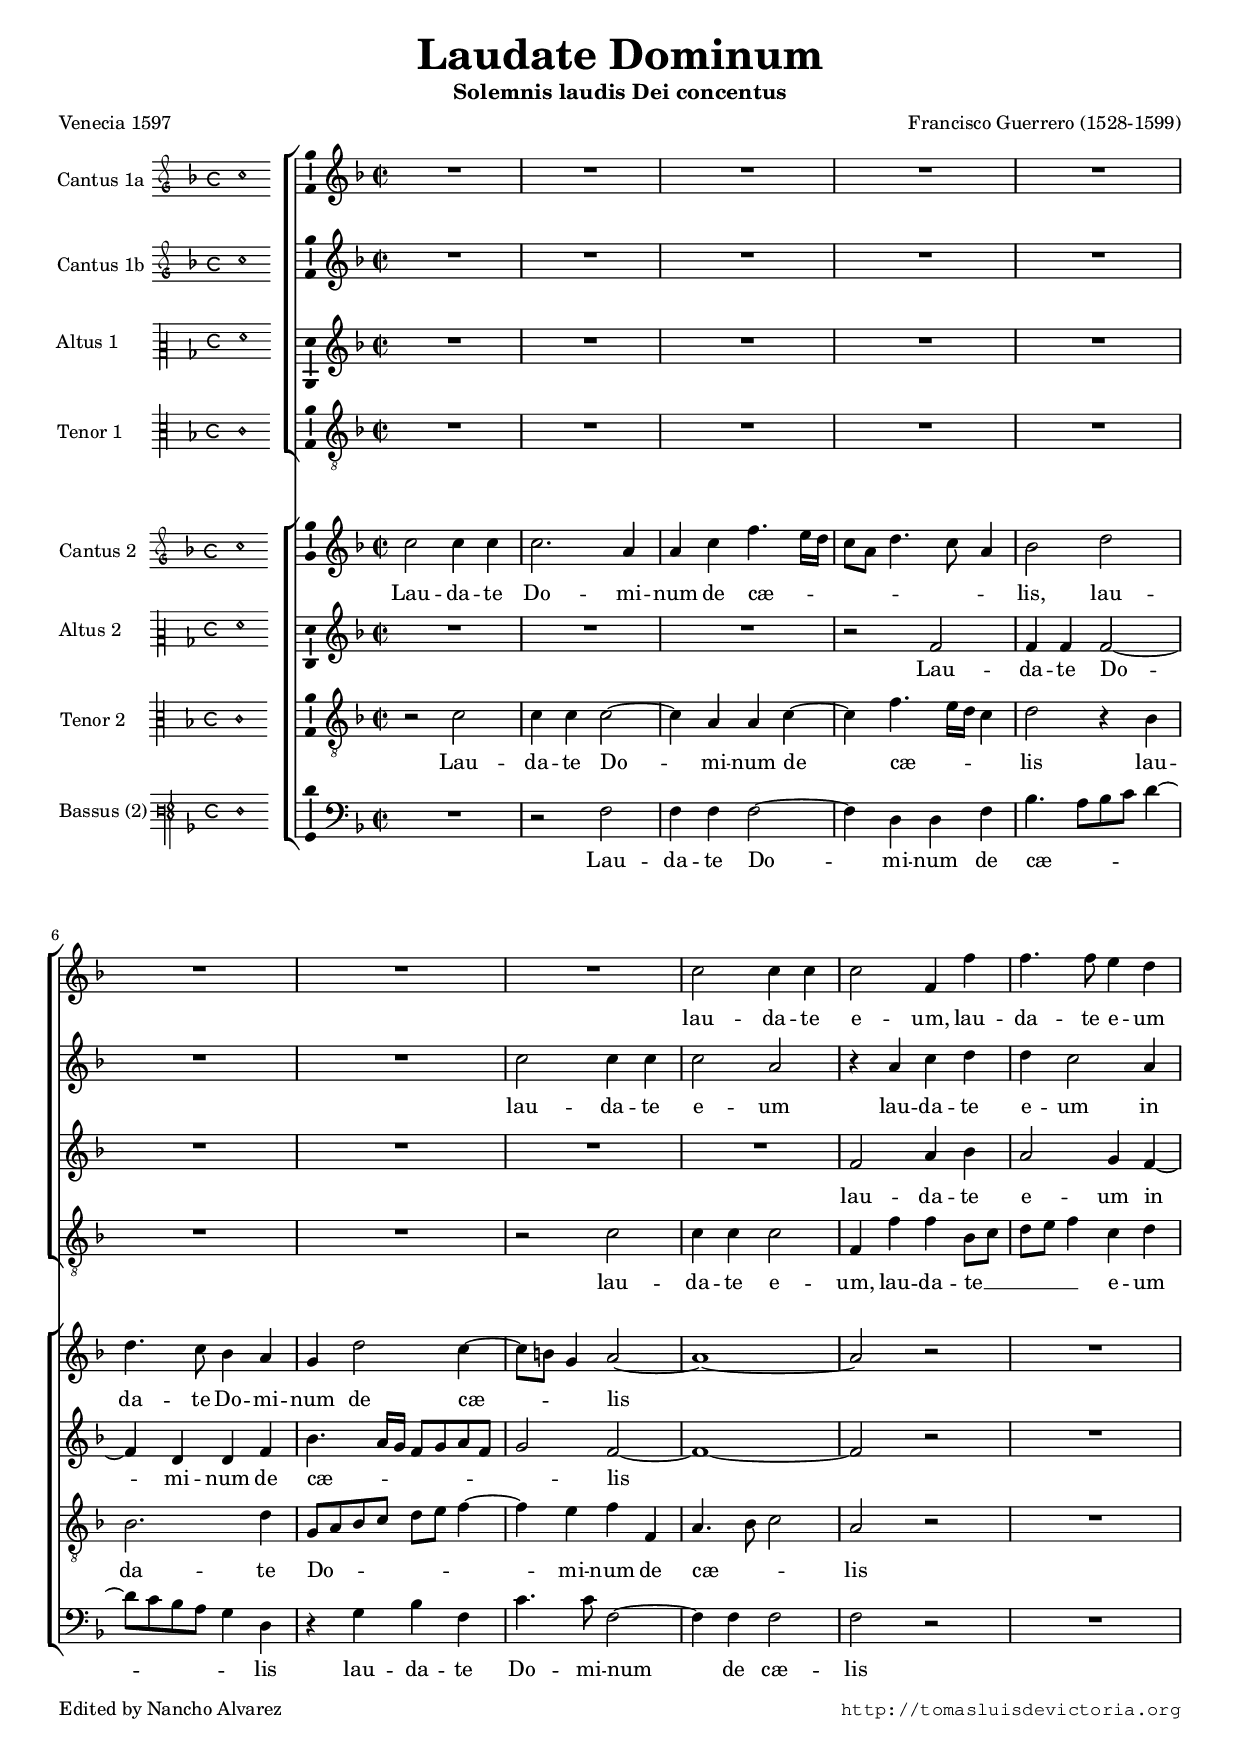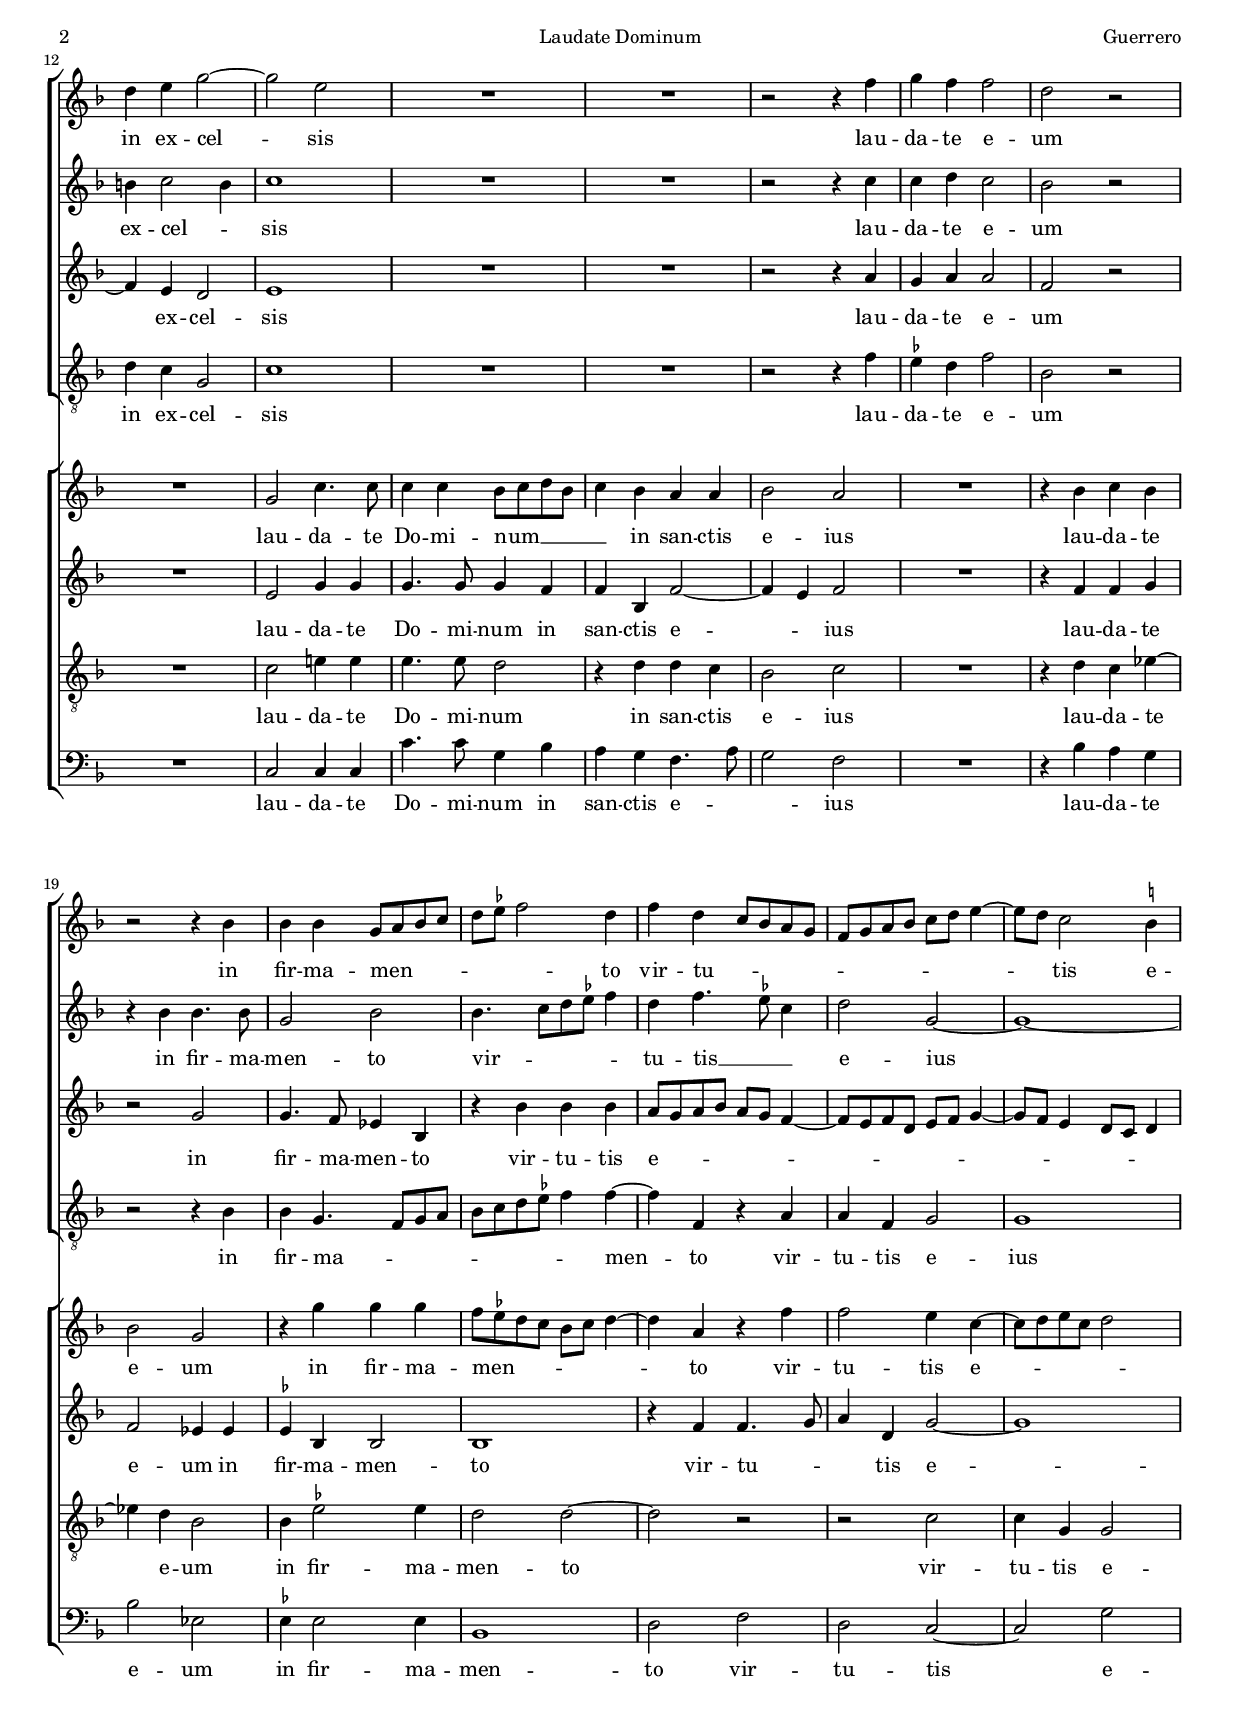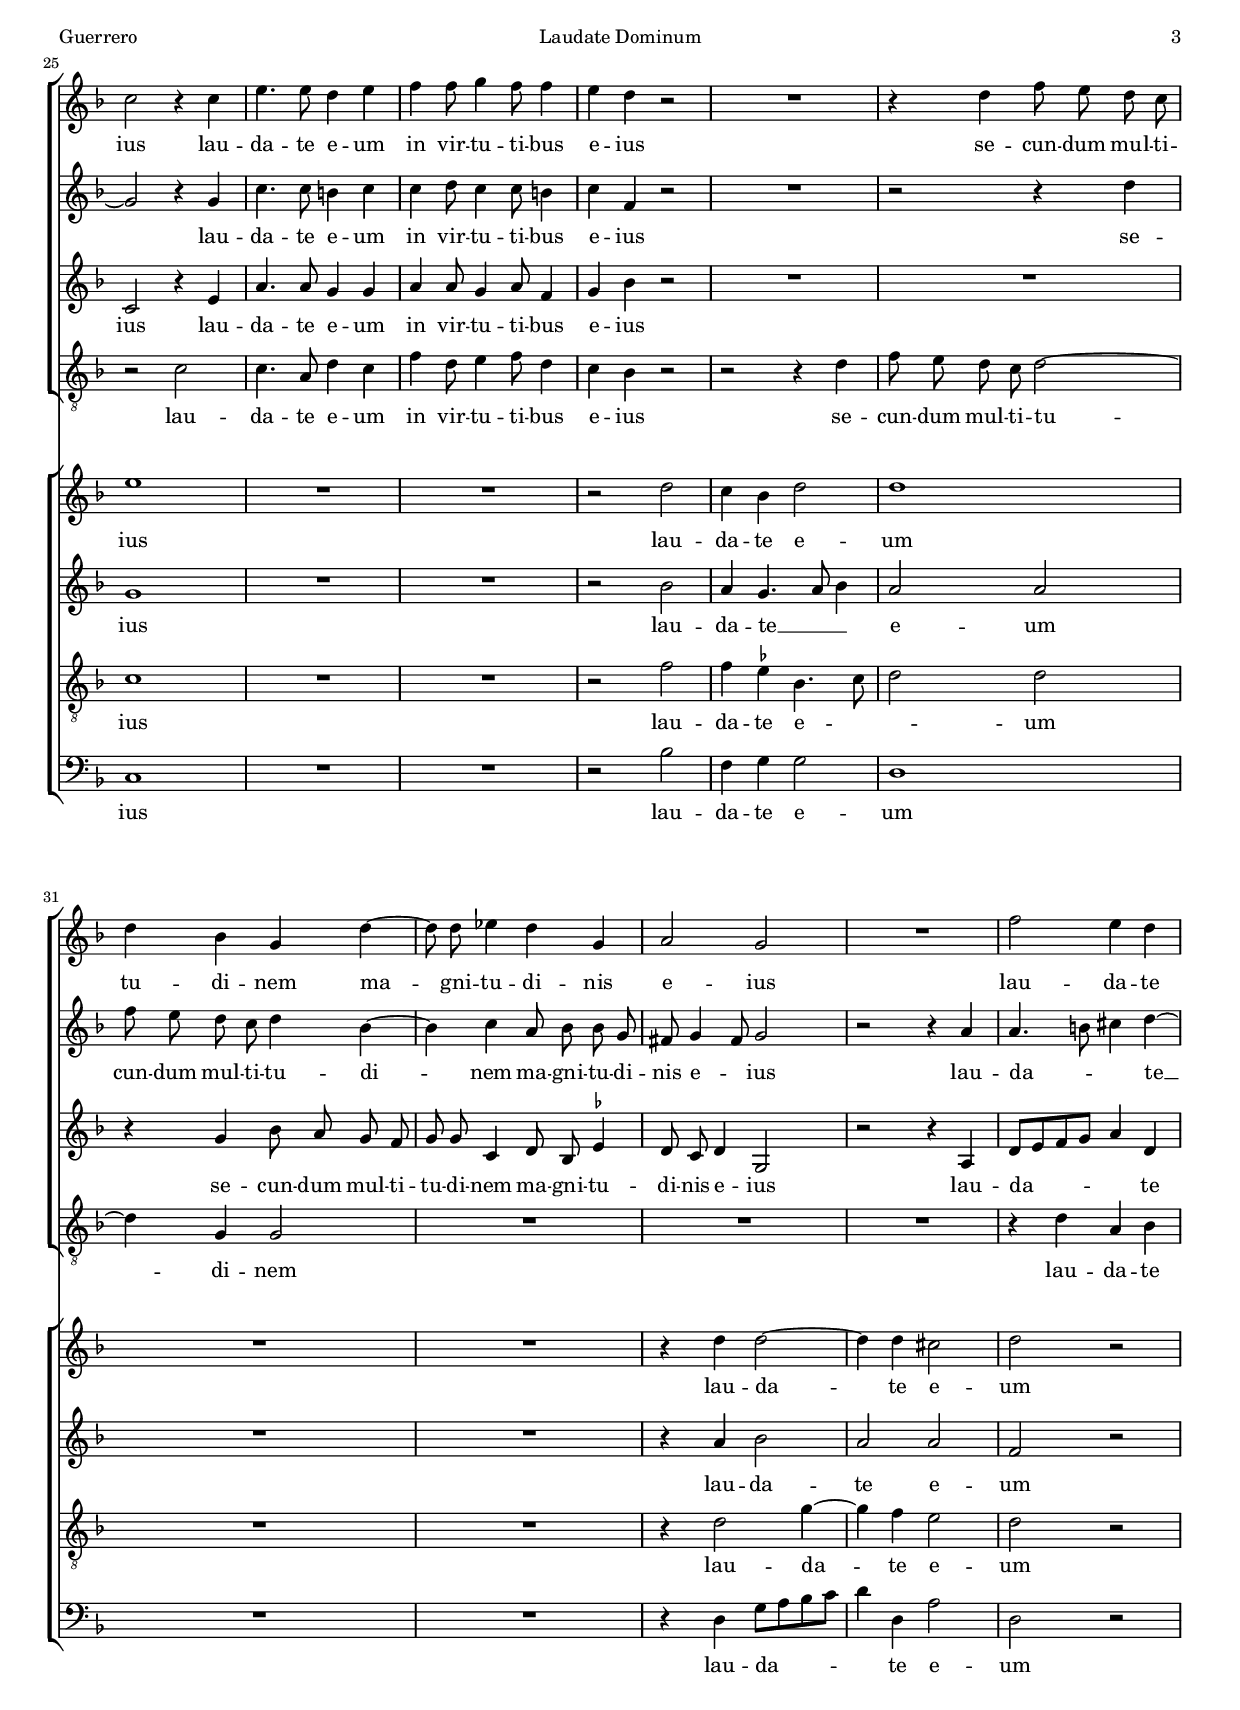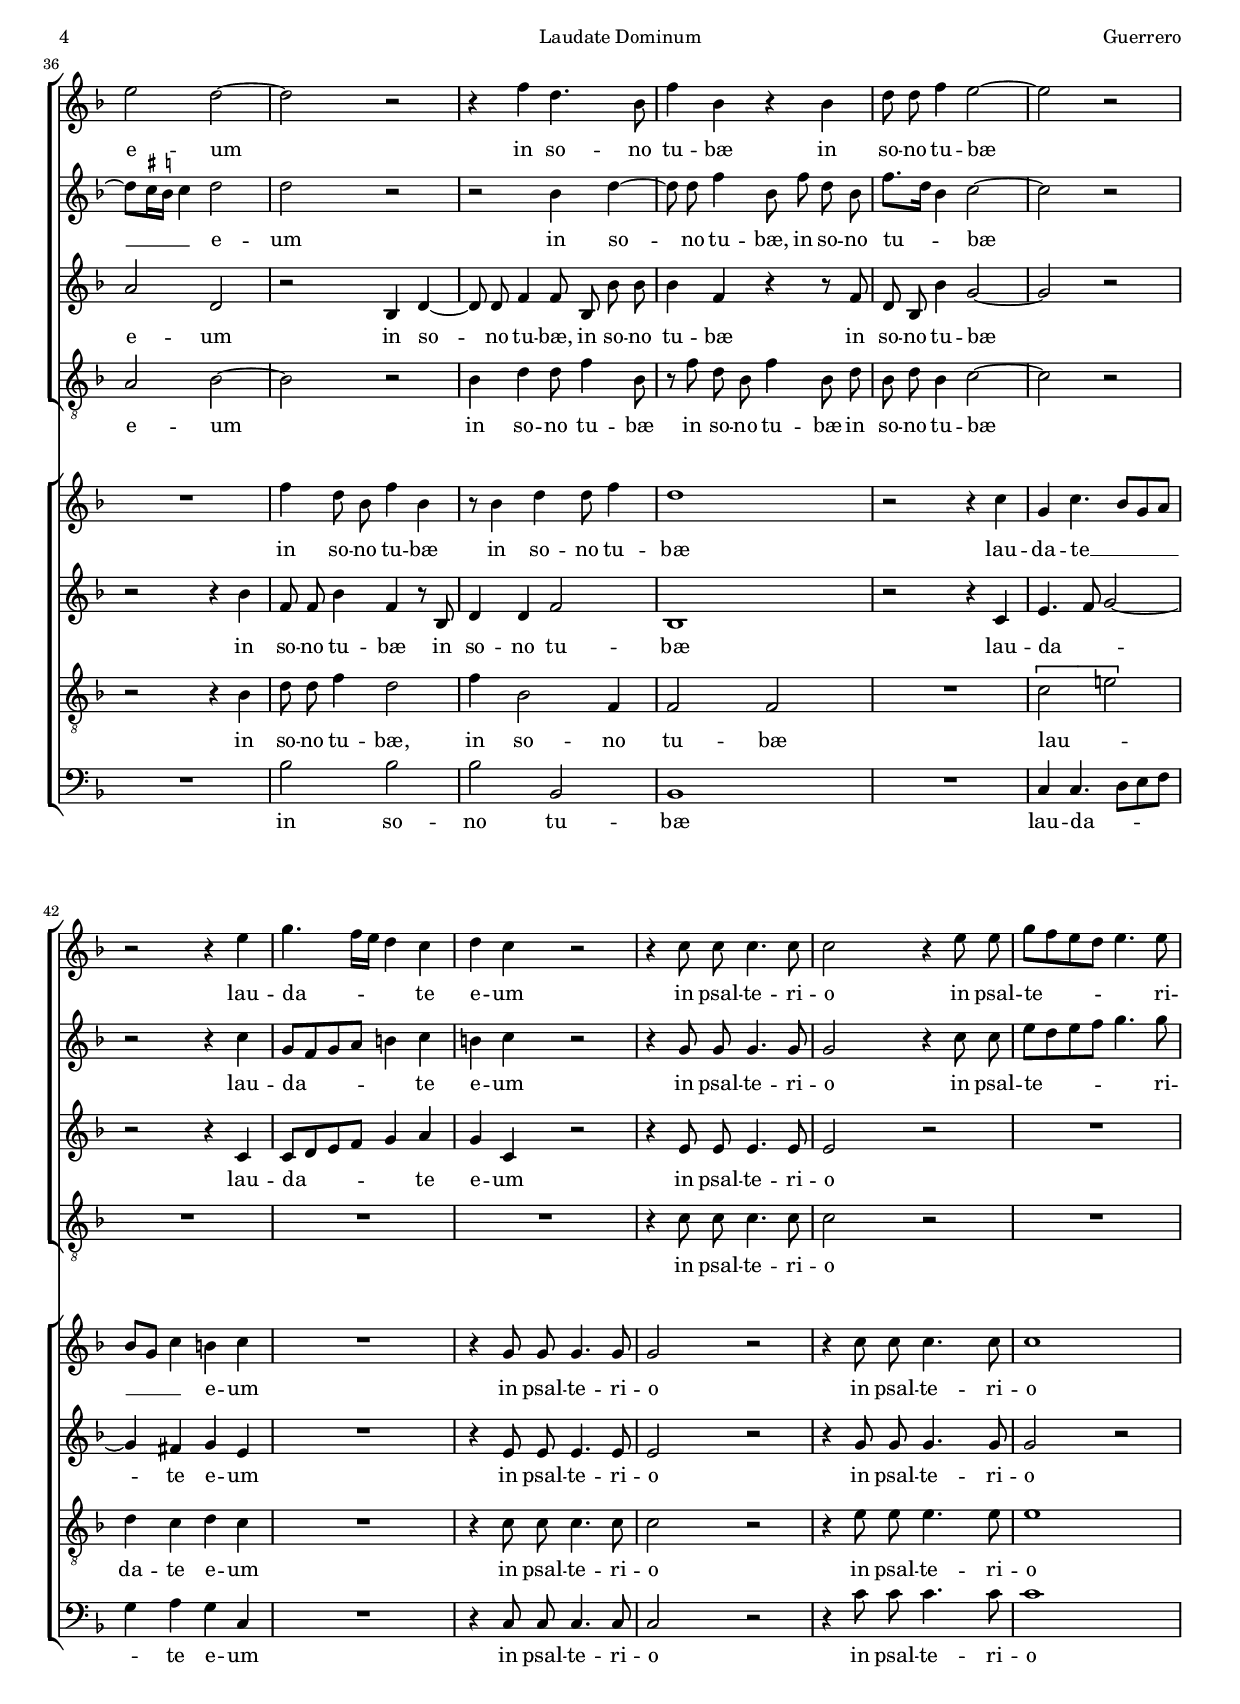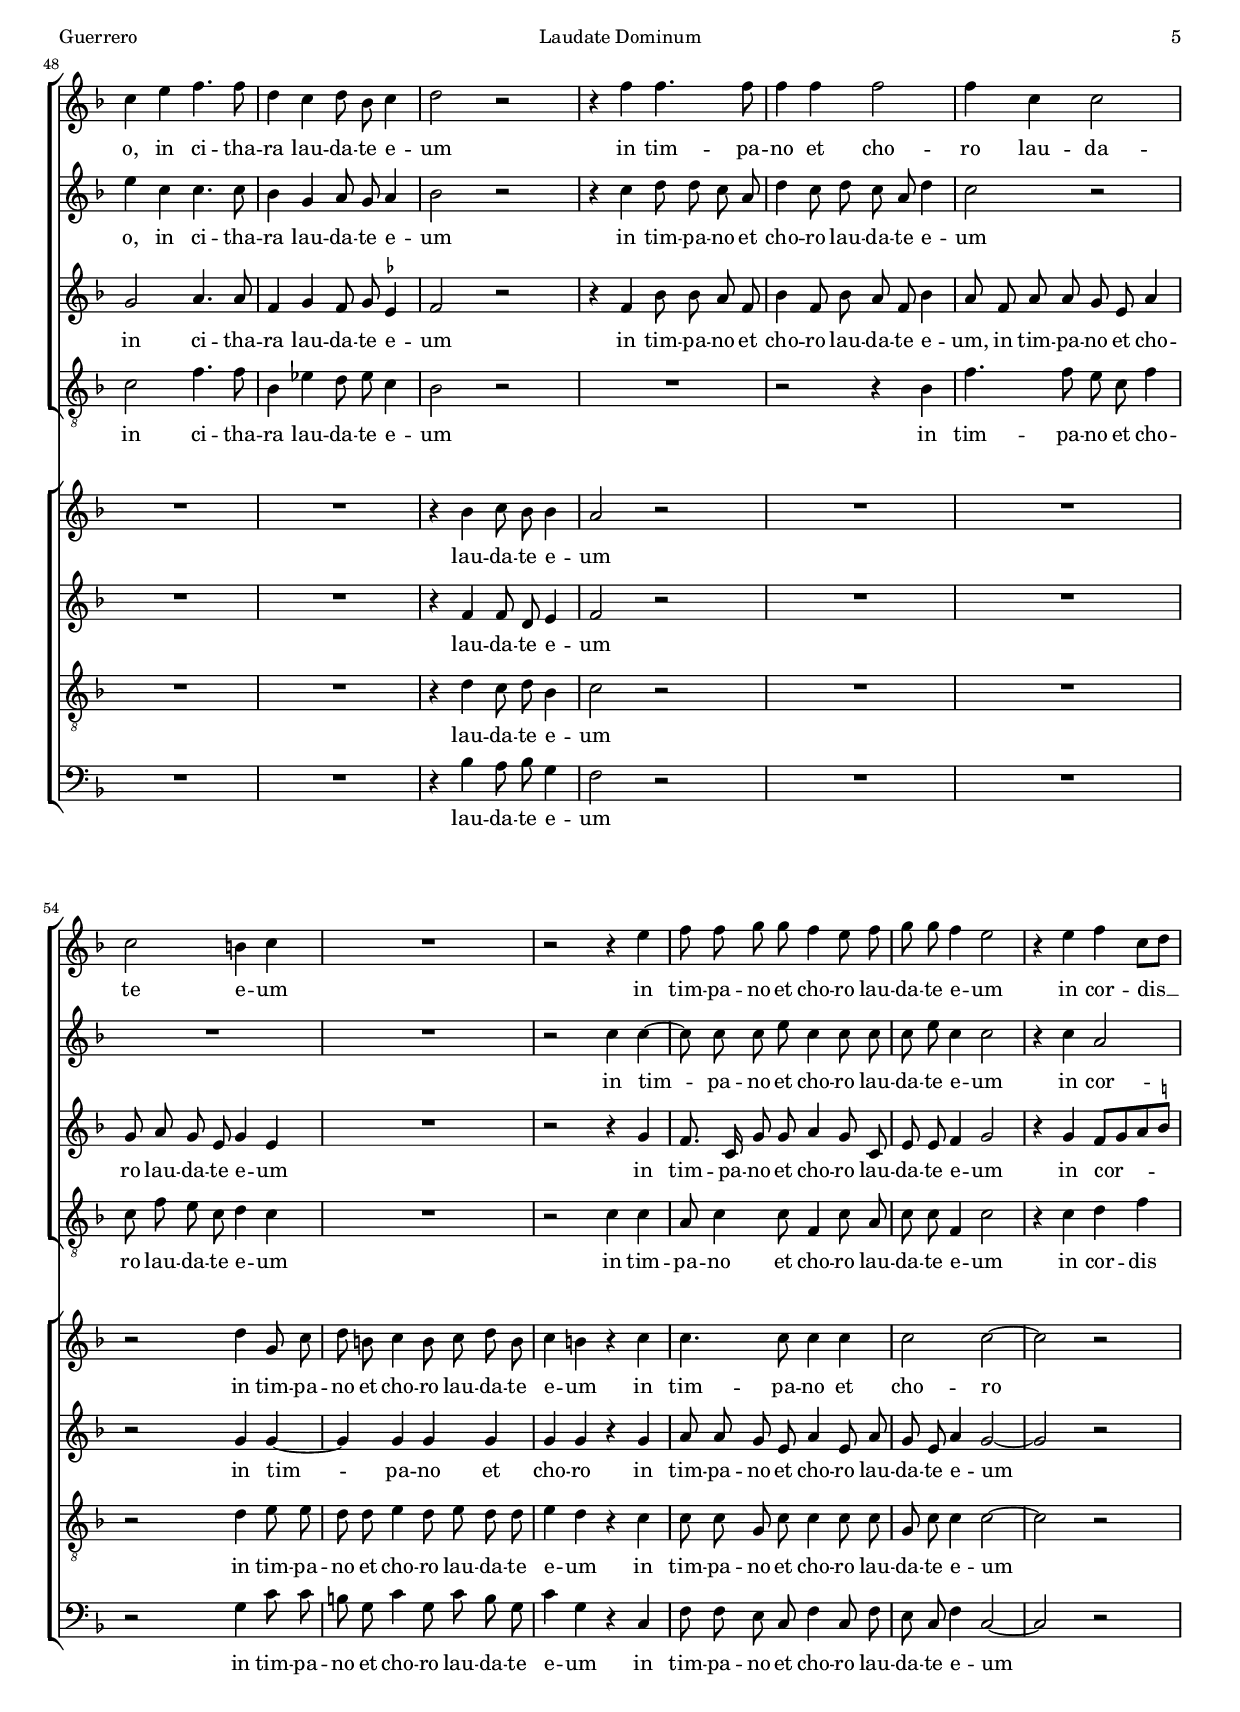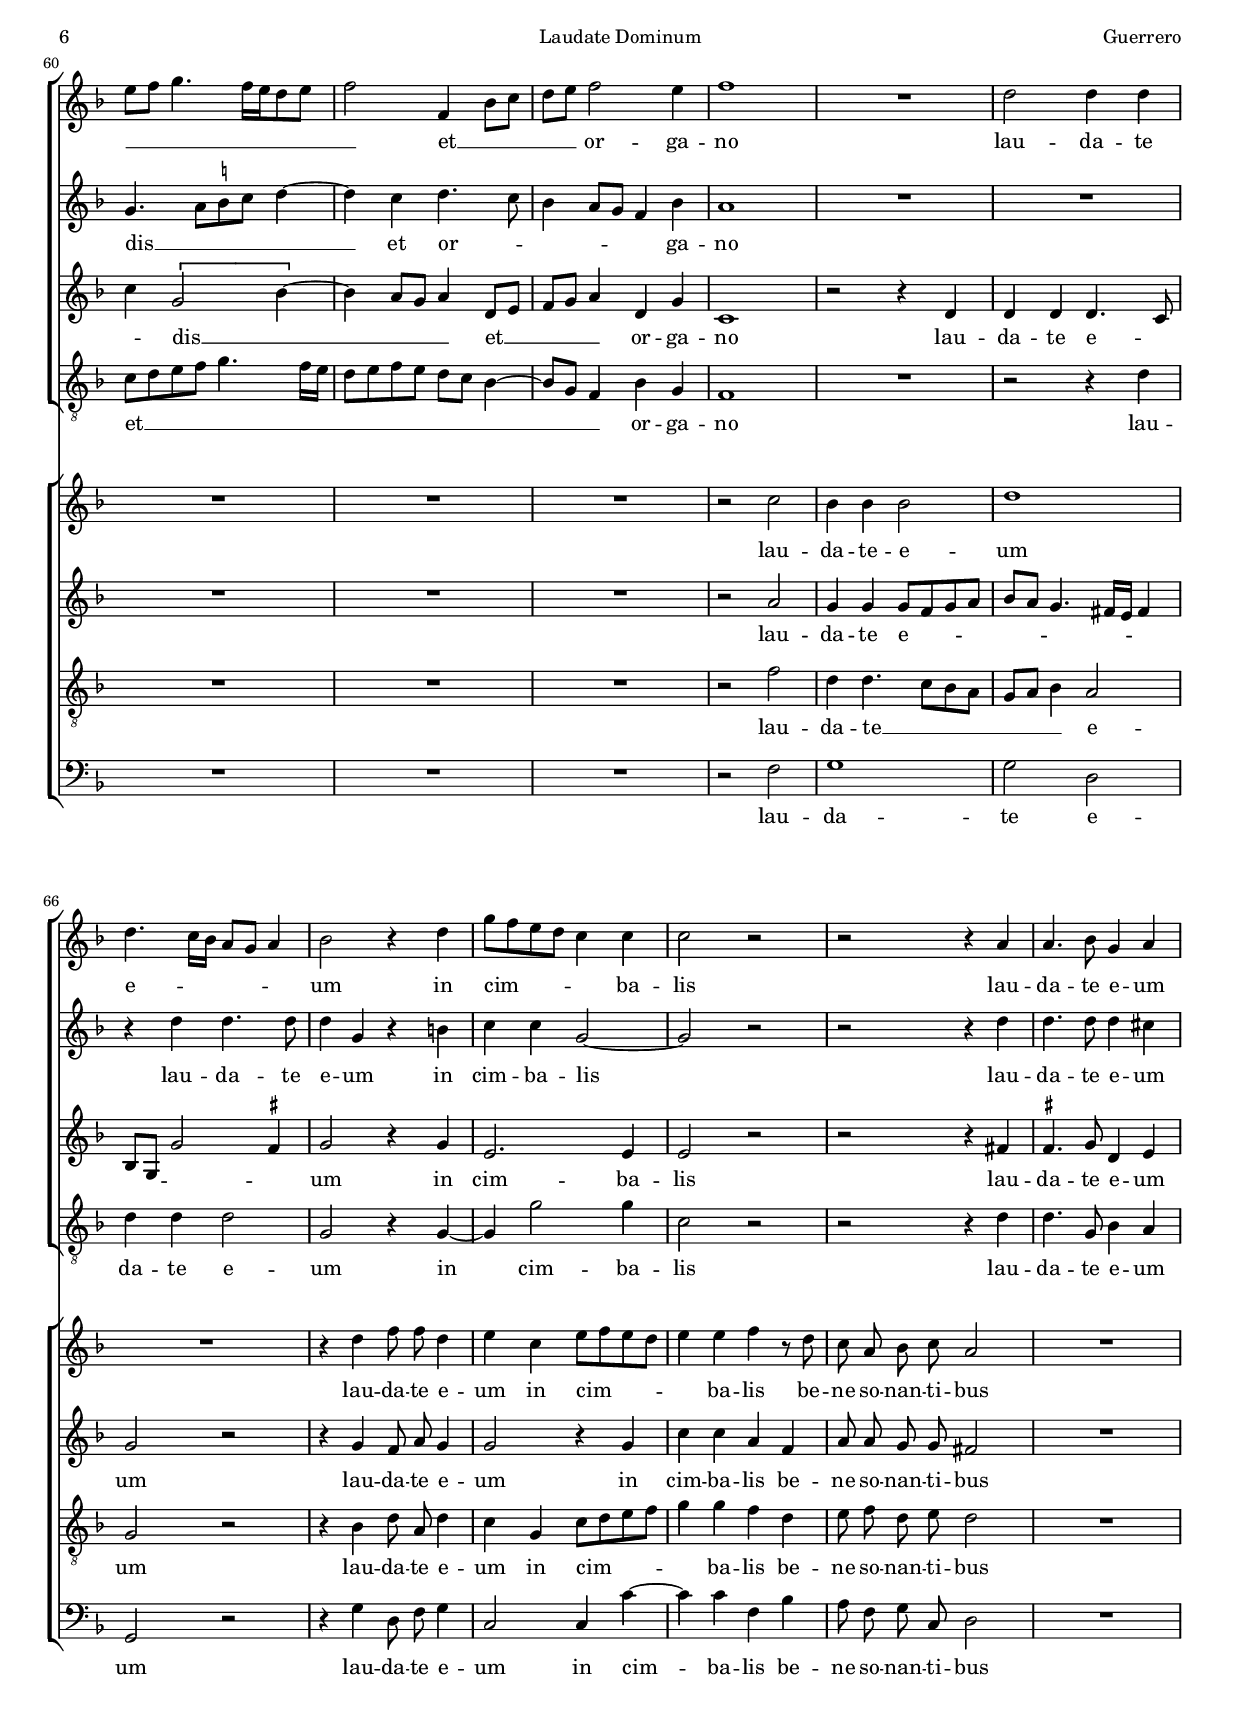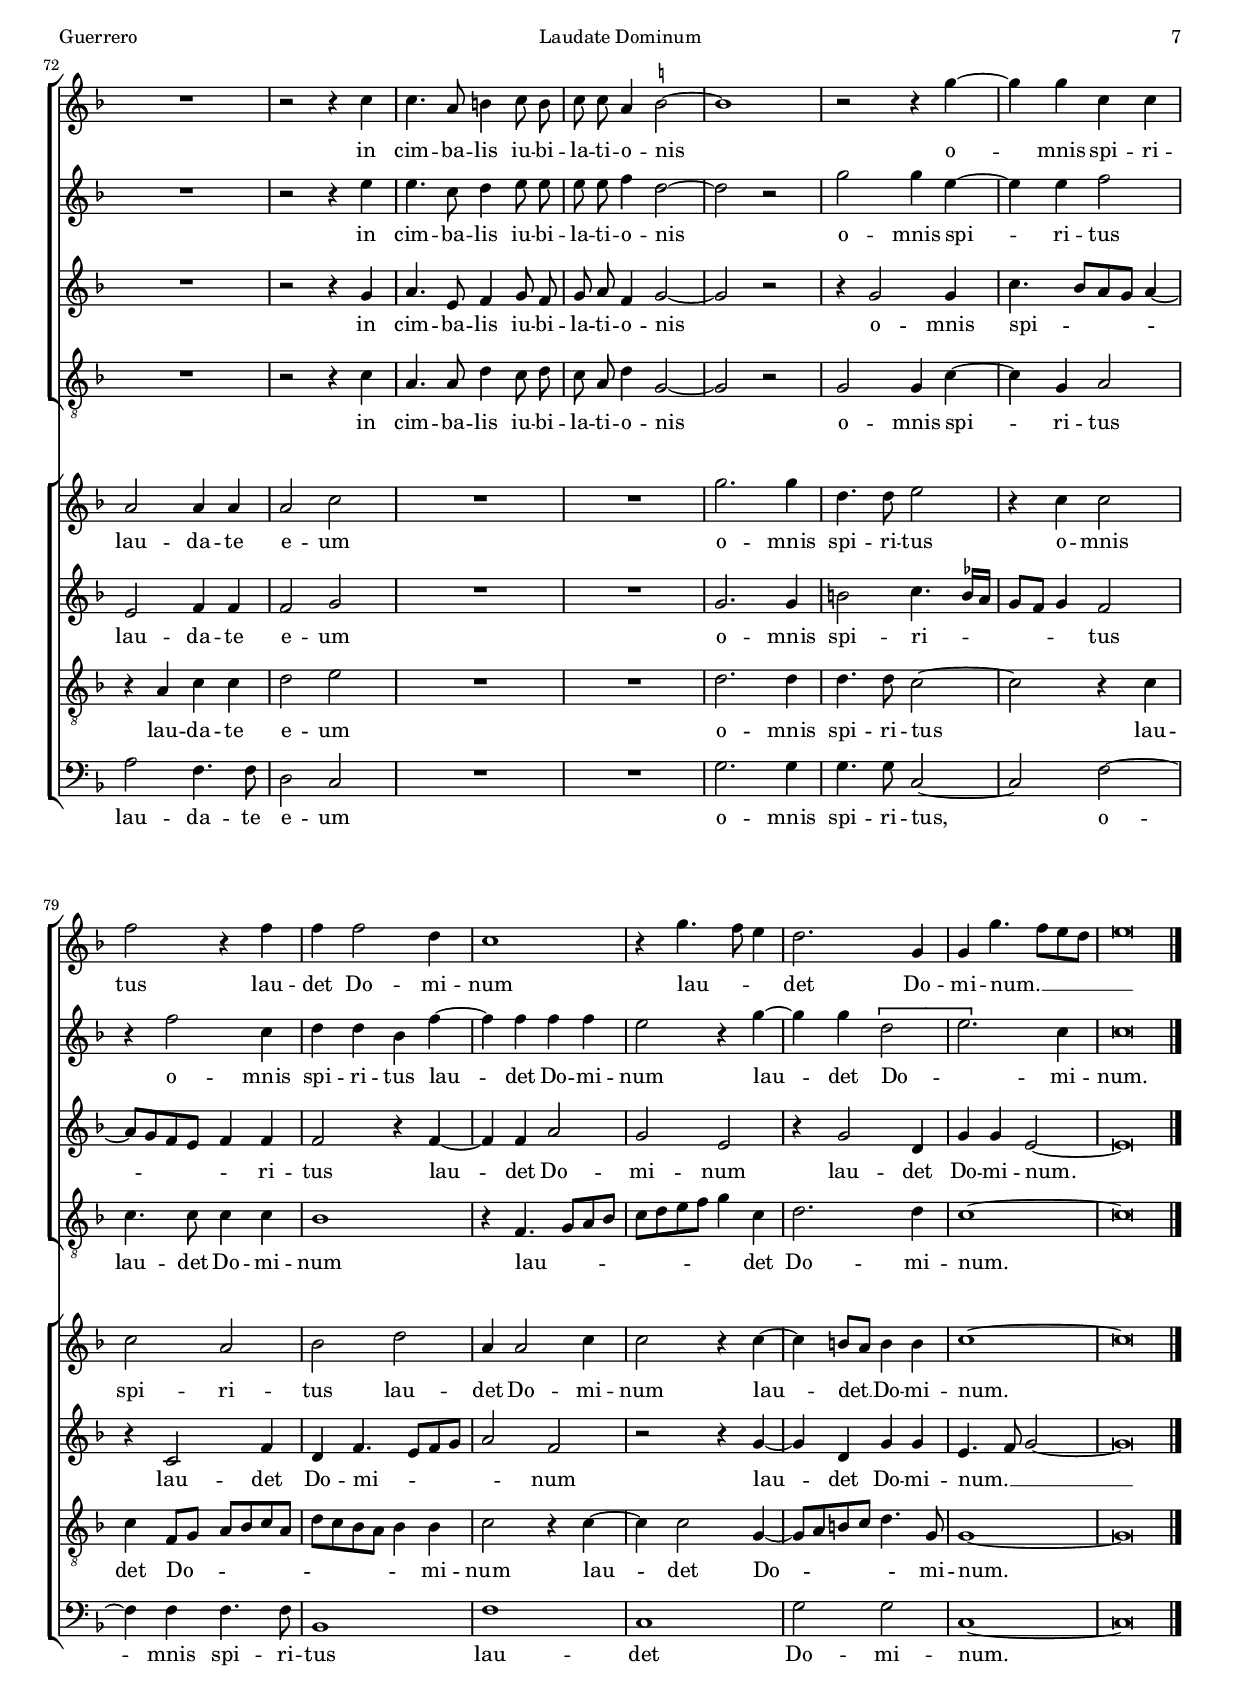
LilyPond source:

\version "2.18.0"

#(set-default-paper-size "a4")
#(set-global-staff-size 16.4)
#(ly:set-option 'point-and-click #f)
%mobile -s10.5 -i2.4

italicas=\override LyricText.font-shape = #'italic
rectas=\override LyricText.font-shape = #'upright
ss=\once \set suggestAccidentals = ##t
incipitwidth = 20

htitle="Laudate Dominum"
hcomposer="Guerrero"

\header {
	title=\markup{\fontsize #3 "Laudate Dominum"} % bis
	subtitle=\markup{"Solemnis laudis Dei concentus"}
	composer="Francisco Guerrero (1528-1599)"
        pdfauthor=\composer
	poet=\markup{"Venecia 1597"}
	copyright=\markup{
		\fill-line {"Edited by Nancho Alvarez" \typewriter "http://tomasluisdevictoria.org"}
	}
%	tagline=""
}

global={\key f \major \time 2/2 \skip 1*85 \bar "|." }

cantus=\relative c''{
	R1*8
	c2 c4 c
	c2 f,4 f'
	f4. f8 e4 d
	d4 e g2 ~
	g e
	R1*2
	r2 r4 f
	g f f2
	d r
	r2 r4 bes
	bes bes
	g8 a bes c
	d \ss ees f2 d4
	f d c8 bes a g
	f g a bes c d e4 ~
	e8 d c2 \ss b4
	c2 r4 c
	e4. e8 d4 e
	f4 f8 g4 f8 f4
	e4 d r2
	R1
	\set autoBeaming = ##f
	r4 d f8 e d c
	d4 bes g d' ~
	d8 d ees4 d g,
	a2 g
	R1
	f'2 e4 d
	e2 d ~
	d r
	r4 f d4. bes8
	f'4 bes, r bes
	d8 d f4 e2 ~
	e r
	r2 r4 e
	g4. f16[ e] d4 c
	d4 c r2
	r4 c8 c c4. c8
	c2 r4 e8 e
	g8[ f e d] e4. e8
	c4 e f4. f8
	d4 c d8 bes c4
	d2 r2
	r4 f f4. f8
	f4 f f2
	f4 c c2
	c b4 c
	R1
	r2 r4 e
	f8 f g g f4 e8 f
	g g f4 e2
	\set autoBeaming = ##t
	r4 e f c8 d
	e f g4. f16 e d8 e
	f2 f,4 bes8 c
	d e f2 e4
	f1
	R1
	d2 d4 d
	d4. c16 bes a8 g a4
	bes2 r4 d
	g8 f e d c4 c
	c2 r
	r r4 a
	a4. bes8 g4 a
	R1
	r2 r4 c
	c4. a8 b4 c8 \noBeam b
	c \noBeam c a4 \ss b2 ~
	b1
	r2 r4 g' ~
	g g c, c
	f2 r4 f
	f f2 d4
	c1
	r4 g'4. f8 e4
	d2. g,4
	g g'4. f8 e d
	e\breve*1/2
}

altus=\relative c''{
	R1*7
	c2 c4 c
	c2 a
	r4 a c d
	d c2 a4
	b4 c2 b4
	c1
	R1*2
	r2 r4 c
	c d c2
	bes r
	r4 bes bes4. bes8
	g2 bes
	bes4. c8[ d \ss ees] f4
	d f4. \ss ees8 c4
	d2 g, ~
	g1 ~
	g2 r4 g
	c4. c8 b4 c
	c d8 c4 c8 b4
	c4 f, r2
	R1
	r2 r4 d'
	\set autoBeaming = ##f
	f8 e d c d4 bes ~
	bes c a8 bes bes g
	fis g4 fis8 g2
	r2 r4 a
	a4. b8 cis4 d ~
	d8[ \ss cis16 \ss b] cis4 d2
	d r
	r bes4 d ~
	d8 d f4 bes,8 f' d bes
	f'8.[ d16] bes4 c2 ~
	c r
	r2 r4 c
	g8[ f g a] b4 c
	b c r2
	r4 g8 g g4. g8
	g2 r4 c8 c
	e8[ d e f] g4. g8
	e4 c c4. c8
	bes4 g a8 g a4
	bes2 r
	r4 c d8 d c a
	d4 c8 d c a d4
	c2 r
	R1*2
	r2 c4 c ~
	c8 c c e c4 c8 c
	c e c4 c2
	r4 c a2
	g4. a8[ \ss b c] d4 ~
	\set autoBeaming = ##t
	d4 c d4. c8
	bes4 a8 g f4 bes
	a1
	R1*2
	r4 d d4. d8
	d4 g, r4 b
	c c g2 ~
	g r
	r r4 d' 
	d4. d8 d4 cis
	R1
	r2 r4 e
	e4. c8 d4 e8 \noBeam e
	e \noBeam e f4 d2 ~
	d r
	g2 g4 e ~
	e e f2
	r4 f2 c4
	d4 d bes f' ~
	f f f f
	e2 r4 g ~
	g g \[d2
	e2.\] c4
	c\breve*1/2
}

tenor=\relative c'{
	R1*9
	f2 a4 bes
	a2 g4 f ~
	f4 e d2
	e1
	R1*2
	r2 r4 a
	g a a2
	f r
	r g2
	g4. f8 ees4 bes
	r4 bes' bes bes
	a8 g a bes a g f4 ~
	f8 e f d e f g4 ~
	g8 f e4 d8 c d4
	c2 r4 e
	a4. a8 g4 g
	a4 a8 g4 a8 f4
	g bes r2
	R1*2
	\set autoBeaming = ##f
	r4 g bes8 a g f
	g8 g c,4 d8 bes \ss ees4
	d8 c d4 g,2
	r2 r4 a
	d8[ e f g] a4 d,
	a'2 d,
	r2 bes4 d ~
	d8 d f4 f8 bes, bes' bes
	bes4 f r4 r8 f
	d8 bes bes'4 g2 ~
	g2 r
	r2 r4 c,
	c8[ d e f] g4 a
	g4 c, r2
	r4 e8 e e4. e8
	e2 r
	R1
	g2 a4. a8
	f4 g f8 g \ss ees4
	f2 r
	r4 f bes8 bes a f
	bes4 f8 bes a f bes4
	a8 f a a g e a4
	g8 a g e g4 e
	R1
	r2 r4 g
	f8. c16 g'8 g a4 g8 c,
	e e f4 g2
	r4 g f8[ g a \ss b]
	c4 \[g2 bes4 ~ \]
	bes4 a8[ g] a4 d,8[ e]
	f[ g] a4 d, g
	c,1
	r2 r4 d
	d d d4. c8
	bes[ g] g'2 \ss fis4
	g2 r4 g
	e2. e4
	e2 r
	r2 r4 fis
	\ss fis4. g8 d4 e 
	R1
	r2 r4 g
	a4. e8 f4 g8 f
	g a f4 g2 ~
	g r
	r4 g2 g4
	c4. bes8[ a g] a4 ~
	a8[ g f e] f4 f
	f2 r4 f ~
	f f a2
	g e
	r4 g2 d4
	g g e2 ~
	e\breve*1/2
	
}

bassus=\relative c'{
	R1*7
	r2 c
	c4 c c2
	f,4 f' f bes,8 c
	d e f4 c d
	d4 c g2
	c1
	R1*2
	r2 r4 f
	\ss ees4 d f2
	bes,2 r
	r2 r4 bes
	bes g4. f8 g a
	bes c d \ss ees f4 f ~
	f f, r4 a
	a f g2
	g1
	r2 c
	c4. a8 d4 c
	f4 d8 e4 f8 d4
	c bes r2
	r2 r4 d
	\set autoBeaming = ##f
	f8 e d c d2 ~
	d4 g, g2
	R1*3
	r4 d' a bes
	a2 bes ~
	bes r
	bes4 d d8 f4 bes,8
	r8 f' d bes f'4 bes,8 d
	bes d bes4 c2 ~
	c r
	R1*3
	r4 c8 c c4. c8
	c2 r
	R1
	c2 f4. f8
	bes,4 es4 d8 ees c4
	bes2 r
	R1
	r2 r4 bes
	f'4. f8 e c f4
	c8 f e c d4 c
	R1
	r2 c4 c
	a8 c4 c8 f,4 c'8 a
	c c f,4 c'2
	r4 c d f
	\set autoBeaming = ##t
	c8 d e f g4. f16 e
	d8 e f e d c bes4 ~
	bes8 g f4 bes g
	f1
	R1
	r2 r4 d'
	d d d2
	g,2 r4 g ~
	g g'2 g4
	c,2 r
	r r4 d
	d4. g,8 bes4 a
	R1
	r2 r4 c
	a4. a8 d4 c8 \noBeam d
	c \noBeam a d4 g,2 ~
	g r
	g g4 c ~
	c g a2
	c4. c8 c4 c
	bes1
	r4 f4. g8 a bes
	c d e f g4 c,
	d2. d4
	c1 ~
	c\breve*1/2
}

cantusdos=\relative c''{
	\override Staff.VerticalAxisGroup.minimum-Y-extent = #'(-4 . 6.0)
	c2 c4 c
	c2. a4
	a c f4. e16 d
	c8 a d4. c8 a4
	bes2 d
	d4. c8 bes4 a
	g d'2 c4 ~
	c8 b g4 a2 ~
	a1 ~
	a2 r
	R1*2
	g2 c4. c8
	c4 c bes8 c d bes
	c4 bes a a
	bes2 a
	R1
	r4 bes c bes
	bes2 g
	r4 g' g g
	f8 \ss ees d c bes c d4 ~
	d a r f'
	f2 e4 c ~
	c8 d e c d2
	e1
	R1*2
	r2 d
	c4 bes d2
	d1
	R1*2
	r4 d d2 ~
	d4 d cis2
	d2 r
	R1
	f4 d8 \noBeam bes f'4 bes,
	r8 bes4 d d8 f4
	d1
	r2 r4 c
	g c4. bes8 g a
	bes8 g c4 b c
	R1
	\set autoBeaming = ##f
	r4 g8 g g4. g8 
	g2 r
	r4 c8 c c4. c8
	c1
	R1*2
	r4 bes c8 bes bes4
	a2 r
	R1*2
	r2 d4 g,8 c
	d b c4 b8 c d b
	c4 b r4 c
	c4. c8 c4 c
	c2 c ~
	c r
	R1*3
	r2 c
	bes4 bes bes2
	d1
	R1
	r4 d f8 f d4
	e c e8[ f e d]
	e4 e f r8 d
	c a bes c a2
	R1
	a2 a4 a
	a2 c
	R1*2
	g'2. g4
	d4. d8 e2
	r4 c c2
	c a
	bes2 d
	a4 a2 c4
	c2 r4 c ~
	c b8[ a] b4 b 
	c1 ~
	c\breve*1/2
}

altusdos=\relative c'{
	R1*3
	r2 f
	f4 f f2 ~
	f4 d d f
	bes4. a16 g f8 g a f
	g2 f ~
	f1 ~
	f2 r
	R1*2
	e2 g4 g
	g4. g8 g4 f
	f bes, f'2 ~
	f4 e f2
	R1
	r4 f f g
	f2 ees4 ees
	\ss ees4 bes bes2
	bes1
	r4 f' f4. g8
	a4 d, g2 ~
	g1
	g
	R1*2
	r2 bes
	a4 g4. a8 bes4
	a2 a
	R1*2
	r4 a bes2
	a a
	f r
	r2 r4 bes
	\set autoBeaming = ##f
	f8 f bes4 f r8 bes,
	d4 d f2
	bes,1
	r2 r4 c
	e4. f8 g2 ~
	g4 fis g e
	R1
	r4 e8 e e4. e8
	e2 r
	r4 g8 g g4. g8
	g2 r
	R1*2
	r4 f f8 d e4
	f2 r
	R1*2
	r2 g4 g ~
	g4 g g g
	g g r4 g
	a8 a g e a4 e8 a 
	g e a4 g2 ~
	g2 r
	R1*3
	r2 a
	g4 g g8[ f g a]
	bes[ a] g4. fis16[ e] fis4
	g2 r
	r4 g f8 a g4
	g2 r4 g
	c c a f
	a8 a g g fis2
	R1
	e2 f4 f
	f2 g
	R1*2
	g2. g4
	b2 c4. \ss bes16[ a]
	g8[ f] g4 f2
	r4 c2 f4
	d4 f4. e8[ f g]
	a2 f
	r2 r4 g ~
	g d g g
	e4. f8 g2 ~
	g\breve*1/2
}

tenordos=\relative c'{
	r2 c
	c4 c c2 ~
	c4 a a c ~
	c f4. e16 d c4
	d2 r4 bes
	bes2. d4
	g,8 a bes c d e f4 ~
	f e f f,
	a4. bes8 c2
	a r
	R1*2
	c2 e!4 e
	e4. e8 d2
	r4 d d c
	bes2 c
	R1
	r4 d c ees ~
	ees d bes2
	bes4 \ss ees2 ees4
	d2 d ~
	d r
	r c
	c4 g g2
	c1
	R1*2
	r2 f
	f4 \ss ees bes4. c8
	d2 d
	R1*2
	r4 d2 g4 ~
	g f e2
	d r
	r2 r4 bes
	\set autoBeaming = ##f
	d8 d f4 d2
	f4 bes,2 f4
	f2 f
	R1
	\[c'2 e!\]
	d4 c d c
	R1
	r4 c8 c c4. c8
	c2 r
	r4 e8 e e4. e8
	e1
	R1*2
	r4 d c8 d bes4
	c2 r
	R1*2
	r2 d4 e8 e
	d8 d e4 d8 e d d
	e4 d r4 c
	c8 c g c c4 c8 c
	g c c4 c2 ~
	c r
	R1*3
	r2 f
	d4 d4. c8[ bes a]
	g[ a] bes4 a2
	g r
	r4 bes d8 a d4
	c g c8[ d e f]
	g4 g f d
	e8 f d e
	d2
	R1
	r4 a c c
	d2 e
	R1*2
	d2. d4
	d4. d8 c2 ~
	c r4 c
	\set autoBeaming = ##t
	c f,8 g a bes c a
	d c bes a bes4 bes
	c2 r4 c ~
	c c2 g4 ~
	g8 a b c d4. g,8
	g1 ~
	g\breve*1/2
}

bassusdos=\relative c{
	R1
	r2 f
	f4 f f2 ~
	f4 d d f
	bes4. a8[ bes c] d4 ~
	d8 c bes a g4 d
	r4 g bes f
	c'4. c8 f,2 ~
	f4 f f2
	f r
	R1*2
	c2 c4 c
	c'4. c8 g4 bes
	a g f4. a8
	g2 f
	R1
	r4 bes a g
	bes2 ees,
	\ss ees4 ees2 ees4
	bes1
	d2 f
	d c ~
	c g'
	c,1
	R1*2
	r2 bes'
	f4 g g2
	d1
	R1*2
	r4 d g8 a bes c
	d4 d, a'2
	d,2 r
	R1
	bes'2 bes
	bes bes,
	bes1
	R1
	c4 c4. d8 e f
	g4 a g c,
	R1
	\set autoBeaming = ##f
	r4 c8 c c4. c8
	c2 r
	r4 c'8 c c4. c8
	c1
	R1*2
	r4 bes a8 bes g4
	f2 r
	R1*2
	r2 g4 c8 c
	b8 g c4 g8 c b g
	c4 g r4 c,
	f8 f e c f4 c8 f
	e c f4 c2 ~
	c r
	R1*3
	r2 f
	g1
	g2 d
	g, r
	r4 g' d8 f g4
	c,2 c4 c' ~
	c c f, bes
	a8 f g c, d2
	R1
	a'2 f4. f8
	d2 c
	R1*2
	g'2. g4
	g4. g8 c,2 ~
	c f ~
	f4 f f4. f8
	bes,1
	f'
	c
	g'2 g
	c,1 ~
	c\breve*1/2
}

textocantus=\lyricmode{
lau -- da -- te e -- um,
lau -- da -- te e -- um in ex -- cel -- sis
lau -- da -- te e -- um
in fir -- ma -- men -- _ _ _ _ _ _ to vir -- tu -- _ _ _ _ _ _ _ _ _ _ _ _ tis
e -- ius
lau -- da -- te e -- um in vir -- tu -- ti -- bus e -- ius
se -- cun -- dum mul -- ti -- tu -- di -- nem ma -- gni -- tu -- di -- nis e -- ius
lau -- da -- te e -- um
in so -- no tu -- bæ
in so -- no tu -- bæ
lau -- da -- _ _ _ te e -- um
in psal -- te -- ri -- o
in psal -- te -- _ _ _ _ ri -- o,
in ci -- tha -- ra lau -- da -- te e -- um
in tim -- pa -- no et cho -- ro lau -- da -- te e -- um
in tim -- pa -- no et cho -- ro lau -- da -- te e -- um
in cor -- dis __ _ _ _ _ _ _ _ _ _ et __ _ _ _ _ or -- ga -- no
lau -- da -- te e -- _ _ _ _ _ um
in cim -- _ _ _ _ ba -- lis
lau -- da -- te e -- um
in cim -- ba -- lis iu -- bi -- la -- ti -- o -- nis
o -- mnis spi -- ri -- tus
lau -- det Do -- mi -- num
lau -- _ _ det Do -- mi -- num. __ _ _ _ _ 
}

textoaltus=\lyricmode{
lau -- da -- te e -- um
lau -- da -- te e -- um in ex -- cel -- _ sis
lau -- da -- te e -- um
in fir -- ma -- men -- to vir -- _ _ _ _ tu -- tis __ _ _ e -- ius
lau -- da -- te e -- um in vir -- tu -- ti -- bus e -- ius
se -- cun -- dum mul -- ti -- tu -- di -- nem ma -- gni -- tu -- di -- nis e -- _ ius
lau -- da -- _ _ te __ _ _ _ e -- um
in so -- no tu -- bæ, in so -- no tu -- _ _ bæ
lau -- da -- _ _ _ _ te e -- um
in psal -- te -- ri -- o
in psal -- te -- _ _ _ _ ri -- o,
in ci -- tha -- ra lau -- da -- te e -- um
in tim -- pa -- no et cho -- ro lau -- da -- te e -- um
in tim -- pa -- no et cho -- ro lau -- da -- te e -- um
in cor -- dis __ _ _ _ _ et or -- _ _ _ _ _ ga -- no
lau -- da -- te e -- um
in cim -- ba -- lis
lau -- da -- te e -- um
in cim -- ba -- lis iu -- bi -- la -- ti -- o -- nis
o -- mnis spi -- ri -- tus
o -- mnis spi -- ri -- tus lau -- det Do -- mi -- num
lau -- det Do -- _ mi -- num.
}

textotenor=\lyricmode{
lau -- da -- te e -- um in ex -- cel -- sis
lau -- da -- te e -- um
in fir -- ma -- men -- to
vir -- tu -- tis e -- _ _ _ _ _ _ _ _ _ _ _ _ _ _ _ _ _ ius
lau -- da -- te e -- um in vir -- tu -- ti -- bus e -- ius
se -- cun -- dum mul -- ti -- tu -- di -- nem ma -- gni -- tu -- di -- nis e -- ius
lau -- da -- _ _ _ _ te e -- um
in so -- no tu -- bæ,
in so -- no tu -- bæ
in so -- no tu -- bæ
lau -- da -- _ _ _ _ te e -- um
in psal -- te -- ri -- o
in ci -- tha -- ra lau -- da -- te e -- um
in tim -- pa -- no et cho -- ro lau -- da -- te e -- um,
in tim -- pa -- no et cho -- ro lau -- da -- te e -- um
in tim -- pa -- no et cho -- ro lau -- da -- te e -- um
in cor -- _ _ _ _ dis __ _ _ _ _ et __ _ _ _ _ or -- ga -- no
lau -- da -- te e -- _ _ _ _ _ um
in cim -- ba -- lis
lau -- da -- te e -- um
in cim -- ba -- lis iu -- bi -- la -- ti -- o -- nis
o -- mnis spi -- _ _ _ _ _ _ _ _ ri -- tus
lau -- det Do -- mi -- num
lau -- det Do -- mi -- num.
}

textobassus=\lyricmode{
lau -- da -- te e -- um,
lau -- da -- te __ _ _ _ _ e -- um
in ex -- cel -- sis
lau -- da -- te e -- um
in fir -- ma -- _ _ _ _ _ _ _ _ men -- to
vir -- tu -- tis e -- ius
lau -- da -- te e -- um in vir -- tu -- ti -- bus e -- ius
se -- cun -- dum mul -- ti -- tu -- di -- nem
lau -- da -- te e -- um
in so -- no tu -- bæ
in so -- no tu -- bæ in so -- no tu -- bæ
in psal -- te -- ri -- o
in ci -- tha -- ra lau -- da -- te e -- um
in tim -- pa -- no et cho -- ro lau -- da -- te e -- um
in tim -- pa -- no et cho -- ro lau -- da -- te e -- um
in cor -- dis et __ _ _ _ _ _ _ _ _ _ _ _ _ _ _ _ or -- ga -- no
lau -- da -- te e -- um
in cim -- ba -- lis
lau -- da -- te e -- um
in cim -- ba -- lis iu -- bi -- la -- ti -- o -- nis
o -- mnis spi -- ri -- tus lau -- det Do -- mi -- num
lau -- _ _ _ _ _ _ _ _ det Do -- mi -- num.
}


textocantusdos=\lyricmode{
Lau -- da -- te Do -- mi -- num de cæ -- _ _ _ _ _ _ _ lis,
lau -- da -- te Do -- mi -- num de cæ -- _ _ lis
lau -- da -- te Do -- mi -- num __ _ _ _ _ in san -- ctis e -- ius
lau -- da -- te e -- um
in fir -- ma -- men -- _ _ _ _ _ _ to
vir -- tu -- tis e -- _ _ _ _ ius
lau -- da -- te e -- um
lau -- da -- te e -- um
in so -- no tu -- bæ
in so -- no tu -- bæ
lau -- da -- te __ _ _ _ _ _ _ e -- um
in psal -- te -- ri -- o
in psal -- te -- ri -- o
lau -- da -- te e -- um
in tim -- pa -- no et cho -- ro lau -- da -- te e -- um
in tim -- pa -- no et cho -- ro
lau -- da -- te -- e -- um
lau -- da -- te e -- um in cim -- _ _ _ _ ba -- lis
be -- ne so -- nan -- ti -- bus
lau -- da -- te e -- um
o -- mnis spi -- ri -- tus
o -- mnis spi -- ri -- tus
lau -- det Do -- mi -- num
lau -- det __ _ Do -- mi -- num.
}

textoaltusdos=\lyricmode{
Lau -- da -- te Do -- mi -- num de cæ -- _ _ _ _ _ _ _ lis
lau -- da -- te Do -- mi -- num in san -- ctis e -- _ ius
lau -- da -- te e -- um in fir -- ma -- men -- to
vir -- tu -- _ _ tis e -- ius
lau -- da -- te __ _ _ e -- um
lau -- da -- te e -- um
in so -- no tu -- bæ
in so -- no tu -- bæ
lau -- da -- _ _ te e -- um
in psal -- te -- ri -- o
in psal -- te -- ri -- o
lau -- da -- te e -- um
in tim -- pa -- no et cho -- ro
in tim -- pa -- no et cho -- ro lau -- da -- te e -- um
lau -- da -- te e -- _ _ _ _ _ _ _ _ _ um
lau -- da -- te e -- um
in cim -- ba -- lis be -- ne so -- nan -- ti -- bus
lau -- da -- te e -- um
o -- mnis spi -- ri -- _ _ _ _ _ tus
lau -- det Do -- mi -- _ _ _ _ num
lau -- det Do -- mi -- num. __ _ _ 
}

textotenordos=\lyricmode{
Lau -- da -- te Do -- mi -- num de cæ -- _ _ _ lis
lau -- da -- te Do -- _ _ _ _ _ _ mi -- num de cæ -- _ _ lis
lau -- da -- te Do -- mi -- num
in san -- ctis e -- ius
lau -- da -- te e -- um in fir -- ma -- men -- to
vir -- tu -- tis e -- ius
lau -- da -- te e -- _ _ um
lau -- da -- te e -- um
in so -- no tu -- bæ, in so -- no tu -- bæ
lau -- _ da -- te e -- um
in psal -- te -- ri -- o
in psal -- te -- ri -- o
lau -- da -- te e -- um
in tim -- pa -- no et cho -- ro lau -- da -- te e -- um
in tim -- pa -- no et cho -- ro lau -- da -- te e -- um
lau -- da -- te __ _ _ _ _ _ _ e -- um
lau -- da -- te e -- um in cim -- _ _ _ _ ba -- lis be -- ne so -- nan -- ti -- bus
lau -- da -- te e -- um
o -- mnis spi -- ri -- tus
lau -- det Do -- _ _ _ _ _ _ _ _ _ _ mi -- num
lau -- det Do -- _ _ _ _ mi -- num.
}

textobassusdos=\lyricmode{
Lau -- da -- te Do -- mi -- num de cæ -- _ _ _ _ _ _ _ _ lis
lau -- da -- te Do -- mi -- num de cæ -- lis
lau -- da -- te Do -- mi -- num in san -- ctis e -- _ _ ius
lau -- da -- te e -- um in fir -- ma -- men -- to vir -- tu -- tis e -- ius
lau -- da -- te e -- um
lau -- da -- _ _ _ _ te e -- um
in so -- no tu -- bæ
lau -- da -- _ _ _ _ te e -- um
in psal -- te -- ri -- o
in psal -- te -- ri -- o
lau -- da -- te e -- um
in tim -- pa -- no et cho -- ro lau -- da -- te e -- um
in tim -- pa -- no et cho -- ro lau -- da -- te e -- um
lau -- da -- te e -- um
lau -- da -- te e -- um in cim -- ba -- lis be -- ne so -- nan -- ti -- bus
lau -- da -- te e -- um
o -- mnis spi -- ri -- tus,
o -- mnis spi -- ri -- tus
lau -- det Do -- mi -- num.
}


incipitcantus=\markup{
	\score{
		{ 
		\set Staff.instrumentName="Cantus 1a "
		\override NoteHead.style = #'neomensural
		\override Rest.style = #'neomensural
		\override Staff.TimeSignature.style = #'neomensural
		\cadenzaOn 
		\clef "petrucci-g"
		\key f \major
		\time 4/4
		c''1
		} 
	\layout {
		\context {\Voice
			\remove Ligature_bracket_engraver
			\consists Mensural_ligature_engraver
		}
		line-width=\incipitwidth
		indent = 0
	}
	}
}

incipitaltus=\markup{
	\score{
		{ 
		\set Staff.instrumentName="Cantus 1b "
		\override NoteHead.style = #'neomensural
		\override Rest.style = #'neomensural
		\override Staff.TimeSignature.style = #'neomensural
		\cadenzaOn 
		\clef "petrucci-g"
		\key f \major
		\time 4/4
		c''1
		} 
	\layout {
		\context {\Voice
			\remove Ligature_bracket_engraver
			\consists Mensural_ligature_engraver
		}
		line-width=\incipitwidth
		indent = 0
	}
	}
}

incipittenor=\markup{
	\score{
		{ 
		\set Staff.instrumentName="Altus 1      "
		\override NoteHead.style = #'neomensural 
		\override Rest.style = #'neomensural
		\override Staff.TimeSignature.style = #'neomensural
		\cadenzaOn 
		\clef "petrucci-c2"
		\key f \major
		\time 4/4
		f'1
		} 
	\layout {
		\context {\Voice
			\remove Ligature_bracket_engraver
			\consists Mensural_ligature_engraver
		}
		line-width=\incipitwidth
		indent=0
	}
	}
}

incipitbassus=\markup{
	\score{
		{ 
		\set Staff.instrumentName="Tenor 1    	"
		\override NoteHead.style = #'neomensural 
		\override Rest.style = #'neomensural
		\override Staff.TimeSignature.style = #'neomensural
		\cadenzaOn 
		\clef "petrucci-c3"
		\key f \major
		\time 4/4
		c'1
		} 
	\layout {
		\context {\Voice
			\remove Ligature_bracket_engraver
			\consists Mensural_ligature_engraver
		}
		line-width=\incipitwidth
		indent=0
	}
	}
}


incipitcantusdos=\markup{
	\score{
		{ 
		\set Staff.instrumentName="Cantus 2  "
		\override NoteHead.style = #'neomensural
		\override Rest.style = #'neomensural
		\override Staff.TimeSignature.style = #'neomensural
		\cadenzaOn 
		\clef "petrucci-g"
		\key f \major
		\time 4/4
		c''1
		} 
	\layout {
		\context {\Voice
			\remove Ligature_bracket_engraver
			\consists Mensural_ligature_engraver
		}
		line-width=\incipitwidth
		indent = 0
	}
	}
}

incipitaltusdos=\markup{
	\score{
		{ 
		\set Staff.instrumentName="Altus 2     "
		\override NoteHead.style = #'neomensural
		\override Rest.style = #'neomensural
		\override Staff.TimeSignature.style = #'neomensural
		\cadenzaOn 
		\clef "petrucci-c2"
		\key f \major
		\time 4/4
		f'1
		} 
	\layout {
		\context {\Voice
			\remove Ligature_bracket_engraver
			\consists Mensural_ligature_engraver
		}
		line-width=\incipitwidth
		indent = 0
	}
	}
}

incipittenordos=\markup{
	\score{
		{ 
		\set Staff.instrumentName="Tenor 2    "
		\override NoteHead.style = #'neomensural 
		\override Rest.style = #'neomensural
		\override Staff.TimeSignature.style = #'neomensural
		\cadenzaOn 
		\clef "petrucci-c3"
		\key f \major
		\time 4/4
		c'1
		} 
	\layout {
		\context {\Voice
			\remove Ligature_bracket_engraver
			\consists Mensural_ligature_engraver
		}
		line-width=\incipitwidth
		indent=0
	}
	}
}

incipitbassusdos=\markup{
	\score{
		{ 
		\set Staff.instrumentName="Bassus (2)"
		\override NoteHead.style = #'neomensural 
		\override Rest.style = #'neomensural
		\override Staff.TimeSignature.style = #'neomensural
		\cadenzaOn 
		\clef "petrucci-f3"
		\key f \major
		\time 4/4
		f1
		} 
	\layout {
		\context {\Voice
			\remove Ligature_bracket_engraver
			\consists Mensural_ligature_engraver
		}
		line-width=\incipitwidth
		indent=0
	}
	}
}



\score {\transpose c' c'{
<<
\new ChoirStaff<<

	\new Staff <<\global
	\new Voice="v1" {
		\set Staff.instrumentName=\incipitcantus
		\clef "treble"
		\cantus }
	\new Lyrics \lyricsto "v1" {\textocantus }
	>>

	\new Staff <<\global
	\new Voice="v2" {
		\set Staff.instrumentName=\incipitaltus
		\clef "treble"
		\altus }
	\new Lyrics \lyricsto "v2" {\textoaltus }
	>>
	
	\new Staff <<\global
	\new Voice="v3" {
		\set Staff.instrumentName=\incipittenor
		\clef "treble"
		\tenor }
	\new Lyrics \lyricsto "v3" {\textotenor }
	>>

	\new Staff <<\global
	\new Voice="v4" {
		\set Staff.instrumentName=\incipitbassus
		\clef "G_8"
		\bassus }
	\new Lyrics \lyricsto "v4" {\textobassus }
	>>	
>>

\new ChoirStaff<<

	\new Staff <<\global
	\new Voice="v5" {
		\set Staff.instrumentName=\incipitcantusdos
		\clef "treble"
		\cantusdos }
	\new Lyrics \lyricsto "v5" {\textocantusdos }
	>>

	\new Staff <<\global
	\new Voice="v6" {
		\set Staff.instrumentName=\incipitaltusdos
		\clef "treble"
		\altusdos }
	\new Lyrics \lyricsto "v6" {\textoaltusdos }
	>>
	
	\new Staff <<\global
	\new Voice="v7" {
		\set Staff.instrumentName=\incipittenordos
		\clef "G_8"
		\tenordos }
	\new Lyrics \lyricsto "v7" {\textotenordos }
	>>

	\new Staff <<\global
	\new Voice="v8" {
		\set Staff.instrumentName=\incipitbassusdos
		\clef "bass"
		\bassusdos }
	\new Lyrics \lyricsto "v8" {\textobassusdos }
	>>
	
>>
>>
	}%transpose

\layout{ 
	\context {\Lyrics 
		\override VerticalAxisGroup.staff-affinity = #UP
		\override VerticalAxisGroup.nonstaff-relatedstaff-spacing =
			#'((basic-distance . 0) (minimum-distance . 0) (padding . 1))
		\override LyricText.font-size = #1.2
		\override LyricHyphen.minimum-distance = #0.5
	}
	\context {\Score 
		tempoHideNote = ##t
		\override BarNumber.padding = #2 
	}
	\context {\Voice 
		melismaBusyProperties = #'(tieMelismaBusy)
		%autoBeaming = ##f
	}
        \context {\ChoirStaff 
                  \override StaffGrouper.staffgroup-staff-spacing =
                        #'((basic-distance . 15) (minimum-distance . 0) (padding . 1))
                  \override StaffGrouper.staff-staff-spacing =
                        #'((basic-distance . 11) (minimum-distance . 0) (padding . 1))
        }
	\context {\Staff 
                %\RemoveEmptyStaves
                %\override VerticalAxisGroup.remove-first = ##t
		\consists Ambitus_engraver 
		\override LigatureBracket.padding = #1
	}
}

%\midi { \mtempo }

}


\paper{
	evenHeaderMarkup=\markup  \fill-line { \fromproperty #'page:page-number-string \htitle \hcomposer }
	oddHeaderMarkup= \markup  \fill-line { \on-the-fly #not-first-page \hcomposer \on-the-fly #not-first-page \htitle \on-the-fly #not-first-page \fromproperty #'page:page-number-string }
	%system-count=20
	%page-count = 8
	ragged-last-bottom = ##f
	indent=4.0\cm
	system-system-spacing =
	#'((basic-distance . 20) (minimum-distance . 0) (padding . 5))
	top-system-spacing = % header
	#'((basic-distance . 9) (minimum-distance . 0) (padding . 0))
	last-bottom-spacing = % footer
	#'((basic-distance . 12) (minimum-distance . 0) (padding . 0))
	markup-system-spacing.padding = #1.5
}
